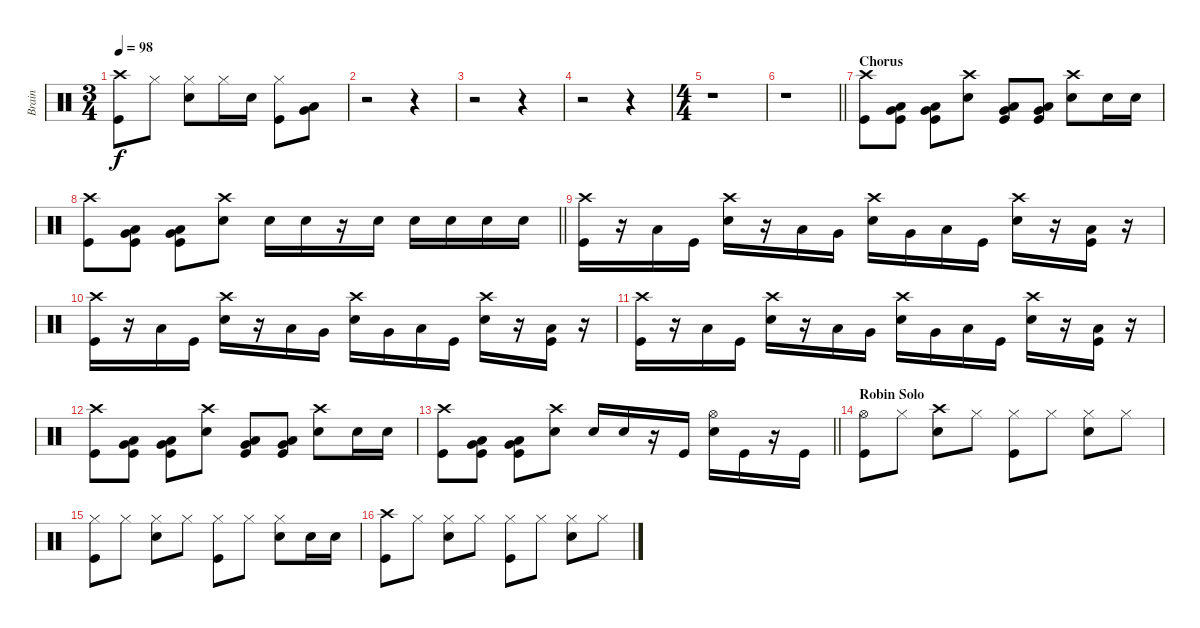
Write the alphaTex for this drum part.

\track ("Brain" "Brain") {instrument percussion}
\staff {score}
\articulation defaults
\ts (3 4)
\tempo 98
\clef neutral
\ks c
("Crash high (hit)" "Kick (hit)").8{dy f} "Hi-Hat (closed)".8 ("Hi-Hat (closed)" "Snare (hit) 2").8 "Hi-Hat (closed)".16 "Snare (hit) 2".16 ("Hi-Hat (closed)" "Kick (hit)").8 ("Low Tom (hit)" "Very Low Tom (hit)").8 |
r.2 r.4 |
r.2 r.4 |
r.2 r.4 |
\ts (4 4)
r.1 |
\barLineRight lightlight
r.1 |
\section ("" "Chorus")
("Crash high (hit)" "Kick (hit)").8 ("Very Low Tom (hit)" "Low Floor Tom (hit)" "Kick (hit)").8 ("Low Tom (hit)" "Very Low Tom (hit)" "Kick (hit)").8 ("Crash high (hit)" "Snare (hit) 2").8 ("Very Low Tom (hit)" "Low Floor Tom (hit)" "Kick (hit)").8 ("Low Tom (hit)" "Very Low Tom (hit)" "Kick (hit)").8 ("Crash high (hit)" "Snare (hit) 2").8 "Snare (hit) 2".16 "Snare (hit) 2".16 |
\barLineRight lightlight
("Crash high (hit)" "Kick (hit)").8 ("Very Low Tom (hit)" "Low Floor Tom (hit)" "Kick (hit)").8 ("Low Tom (hit)" "Very Low Tom (hit)" "Kick (hit)").8 ("Crash high (hit)" "Snare (hit) 2").8 "Snare (hit) 2".16 "Snare (hit) 2".16 r.16 "Snare (hit) 2".16 "Snare (hit) 2".16 "Snare (hit) 2".16 "Snare (hit) 2".16 "Snare (hit) 2".16 |
("Crash high (hit)" "Kick (hit)").16 r.16 "Low Tom (hit)".16 "Kick (hit)".16 ("Crash high (hit)" "Snare (hit) 2").16 r.16 "Low Tom (hit)".16 "Very Low Tom (hit)".16 ("Crash high (hit)" "Snare (hit) 2").16 "Very Low Tom (hit)".16 "Low Tom (hit)".16 "Kick (hit)".16 ("Crash high (hit)" "Snare (hit) 2").16 r.16 ("Low Tom (hit)" "Kick (hit)").16 r.16 |
("Crash high (hit)" "Kick (hit)").16 r.16 "Low Tom (hit)".16 "Kick (hit)".16 ("Crash high (hit)" "Snare (hit) 2").16 r.16 "Low Tom (hit)".16 "Very Low Tom (hit)".16 ("Crash high (hit)" "Snare (hit) 2").16 "Very Low Tom (hit)".16 "Low Tom (hit)".16 "Kick (hit)".16 ("Crash high (hit)" "Snare (hit) 2").16 r.16 ("Low Tom (hit)" "Kick (hit)").16 r.16 |
("Crash high (hit)" "Kick (hit)").16 r.16 "Low Tom (hit)".16 "Kick (hit)".16 ("Crash high (hit)" "Snare (hit) 2").16 r.16 "Low Tom (hit)".16 "Very Low Tom (hit)".16 ("Crash high (hit)" "Snare (hit) 2").16 "Very Low Tom (hit)".16 "Low Tom (hit)".16 "Kick (hit)".16 ("Crash high (hit)" "Snare (hit) 2").16 r.16 ("Low Tom (hit)" "Kick (hit)").16 r.16 |
("Crash high (hit)" "Kick (hit)").8 ("Very Low Tom (hit)" "Low Floor Tom (hit)" "Kick (hit)").8 ("Low Tom (hit)" "Very Low Tom (hit)" "Kick (hit)").8 ("Crash high (hit)" "Snare (hit) 2").8 ("Very Low Tom (hit)" "Low Floor Tom (hit)" "Kick (hit)").8 ("Low Tom (hit)" "Very Low Tom (hit)" "Kick (hit)").8 ("Crash high (hit)" "Snare (hit) 2").8 "Snare (hit) 2".16 "Snare (hit) 2".16 |
\barLineRight lightlight
("Crash high (hit)" "Kick (hit)").8 ("Very Low Tom (hit)" "Low Floor Tom (hit)" "Kick (hit)").8 ("Low Tom (hit)" "Very Low Tom (hit)" "Kick (hit)").8 ("Crash high (hit)" "Snare (hit) 2").8 "Snare (hit) 2".16 "Snare (hit) 2".16 r.16 "Kick (hit)".16 ("Hi-Hat (open)" "Snare (hit) 2").16 "Kick (hit)".16 r.16 "Kick (hit)".16 |
\section ("" "Robin Solo")
("Hi-Hat (open)" "Kick (hit)").8 "Hi-Hat (closed)".8 ("Crash high (hit)" "Snare (hit) 2").8 "Hi-Hat (closed)".8 ("Hi-Hat (closed)" "Kick (hit)").8 "Hi-Hat (closed)".8 ("Hi-Hat (closed)" "Snare (hit) 2").8 "Hi-Hat (closed)".8 |
("Hi-Hat (closed)" "Kick (hit)").8 "Hi-Hat (closed)".8 ("Hi-Hat (closed)" "Snare (hit) 2").8 "Hi-Hat (closed)".8 ("Hi-Hat (closed)" "Kick (hit)").8 "Hi-Hat (closed)".8 ("Hi-Hat (closed)" "Snare (hit) 2").8 "Snare (hit) 2".16 "Snare (hit) 2".16 |
("Crash high (hit)" "Kick (hit)").8 "Hi-Hat (closed)".8 ("Hi-Hat (closed)" "Snare (hit) 2").8 "Hi-Hat (closed)".8 ("Hi-Hat (closed)" "Kick (hit)").8 "Hi-Hat (closed)".8 ("Hi-Hat (closed)" "Snare (hit) 2").8 "Hi-Hat (closed)".8
